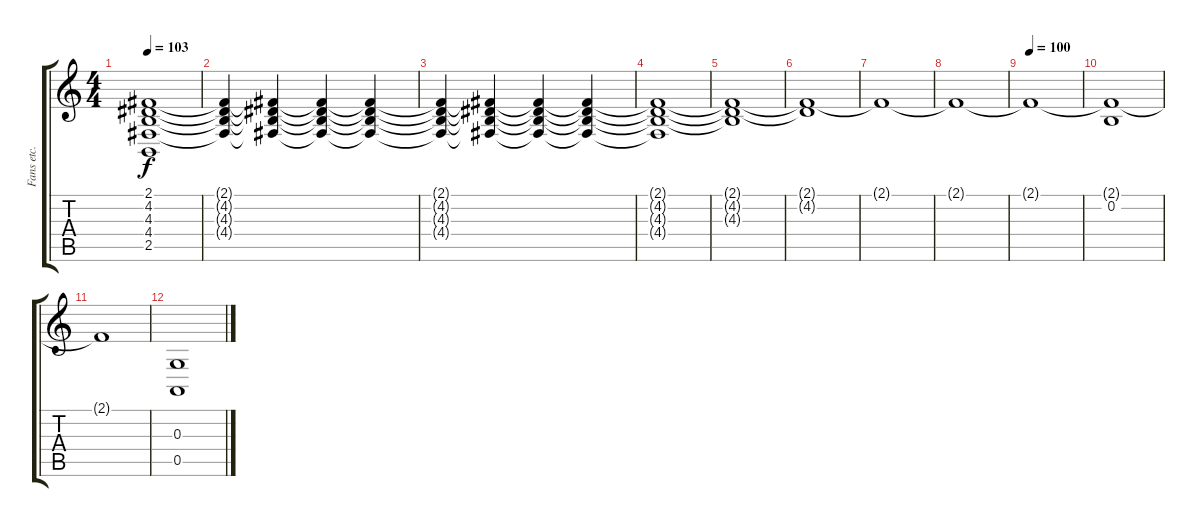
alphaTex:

\track ("Fans etc." "Fans etc.") {instrument applause}
\staff {score tabs}
\tuning (E4 B3 G3 D3 A2 E2) {hide}
\ts (4 4)
\tempo 103
\clef g2
\ks c
(2.1 4.2 4.3 4.4 2.5).1{dy f instrument applause} |
(2.1{t} 4.2{t} 4.3{t} 4.4{t}).4{volume 16} (2.1{t} 4.2{t} 4.3{t} 4.4{t}).4 (2.1{t} 4.2{t} 4.3{t} 4.4{t}).4{volume 15} (2.1{t} 4.2{t} 4.3{t} 4.4{t}).4 |
(2.1{t} 4.2{t} 4.3{t} 4.4{t}).4{volume 10} (2.1{t} 4.2{t} 4.3{t} 4.4{t}).4 (2.1{t} 4.2{t} 4.3{t} 4.4{t}).4{volume 10} (2.1{t} 4.2{t} 4.3{t} 4.4{t}).4 |
(2.1{t} 4.2{t} 4.3{t} 4.4{t}).1{volume 10} |
(2.1{t} 4.2{t} 4.3{t}).1{volume 10} |
(2.1{t} 4.2{t}).1{volume 11} |
2.1{t}.1{volume 10} |
2.1{t}.1 |
\tempo 100
2.1{t}.1{volume 8} |
(2.1{t} 0.2).1{volume 6} |
2.1{t}.1{volume 5} |
(0.3 0.5).1{volume 3}
